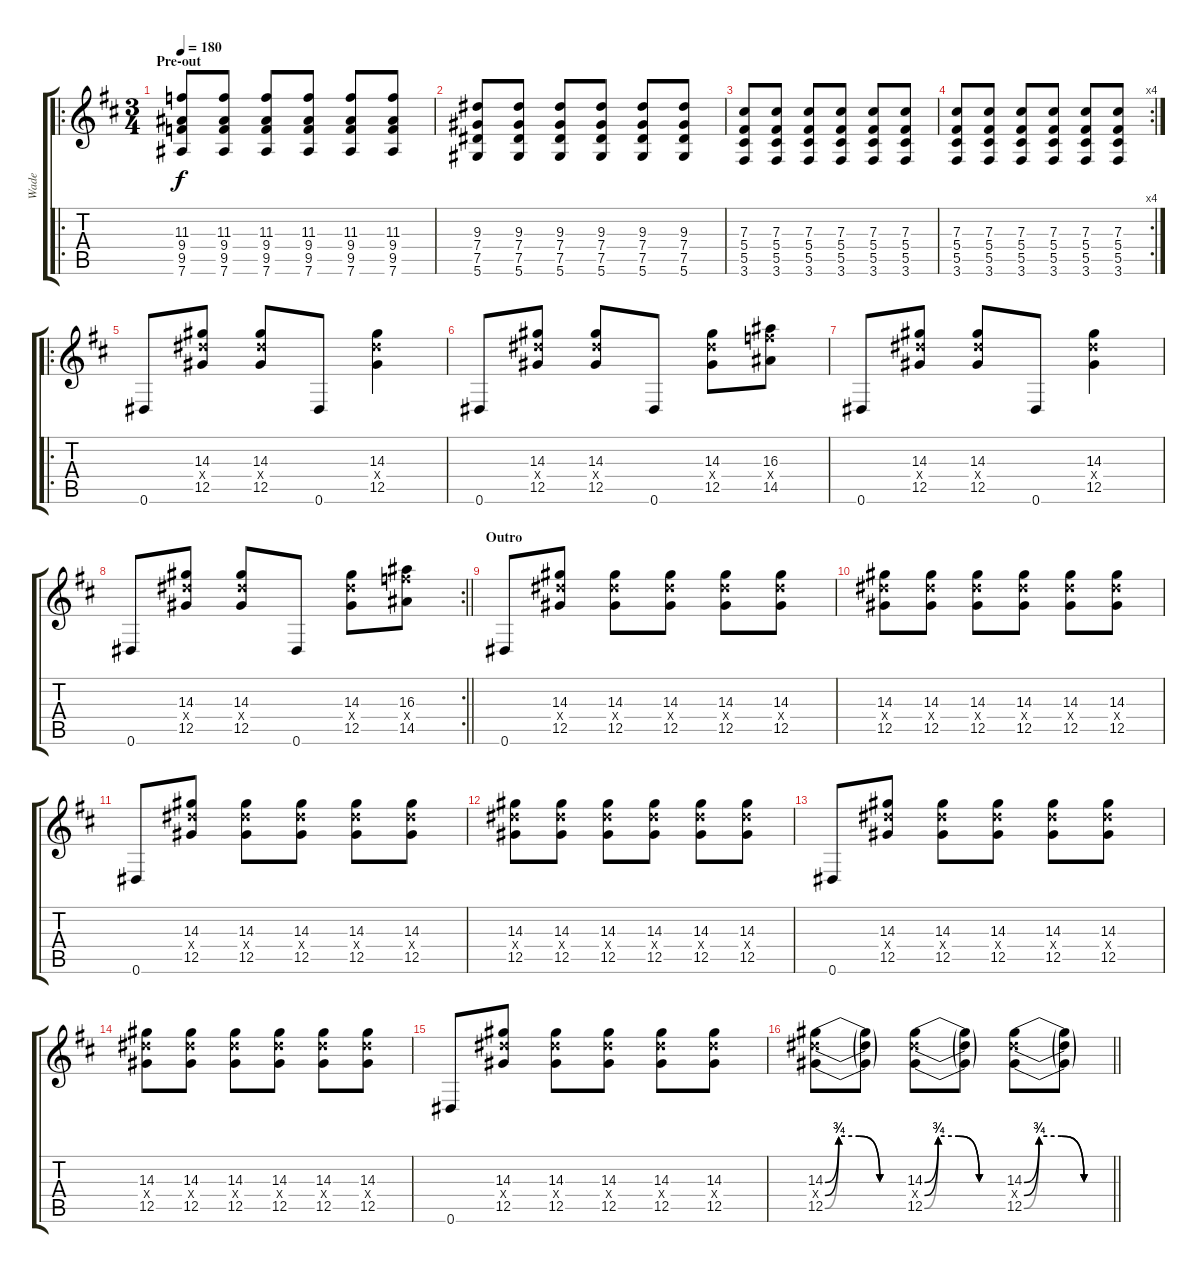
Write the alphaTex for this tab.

\track ("Wade" "Wade") {instrument electricguitarjazz}
\staff {score tabs}
\tuning (Eb4 Bb3 Gb3 Db3 Ab2 Eb2) {hide}
\ro
\ts (3 4)
\section ("" "Pre-out")
\tempo 180
\clef g2
\ks d
(11.3 9.4 9.5 7.6).8{dy f} (11.3 9.4 9.5 7.6).8 (11.3 9.4 9.5 7.6).8 (11.3 9.4 9.5 7.6).8 (11.3 9.4 9.5 7.6).8 (11.3 9.4 9.5 7.6).8 |
(9.3 7.4 7.5 5.6).8 (9.3 7.4 7.5 5.6).8 (9.3 7.4 7.5 5.6).8 (9.3 7.4 7.5 5.6).8 (9.3 7.4 7.5 5.6).8 (9.3 7.4 7.5 5.6).8 |
(7.3 5.4 5.5 3.6).8 (7.3 5.4 5.5 3.6).8 (7.3 5.4 5.5 3.6).8 (7.3 5.4 5.5 3.6).8 (7.3 5.4 5.5 3.6).8 (7.3 5.4 5.5 3.6).8 |
\rc 4
(7.3 5.4 5.5 3.6).8 (7.3 5.4 5.5 3.6).8 (7.3 5.4 5.5 3.6).8 (7.3 5.4 5.5 3.6).8 (7.3 5.4 5.5 3.6).8 (7.3 5.4 5.5 3.6).8 |
\ro
0.6.8 (14.3 14.4{x} 12.5).8 (14.3 14.4{x} 12.5).8 0.6.8 (14.3 14.4{x} 12.5).4 |
0.6.8 (14.3 14.4{x} 12.5).8 (14.3 14.4{x} 12.5).8 0.6.8 (14.3 14.4{x} 12.5).8 (16.3 16.4{x} 14.5).8 |
0.6.8 (14.3 14.4{x} 12.5).8 (14.3 14.4{x} 12.5).8 0.6.8 (14.3 14.4{x} 12.5).4 |
\rc 2
\barLineRight lightlight
0.6.8 (14.3 14.4{x} 12.5).8 (14.3 14.4{x} 12.5).8 0.6.8 (14.3 14.4{x} 12.5).8 (16.3 16.4{x} 14.5).8 |
\section ("" "Outro")
0.6.8 (14.3 14.4{x} 12.5).8 (14.3 14.4{x} 12.5).8 (14.3 14.4{x} 12.5).8 (14.3 14.4{x} 12.5).8 (14.3 14.4{x} 12.5).8 |
(14.3 14.4{x} 12.5).8 (14.3 14.4{x} 12.5).8 (14.3 14.4{x} 12.5).8 (14.3 14.4{x} 12.5).8 (14.3 14.4{x} 12.5).8 (14.3 14.4{x} 12.5).8 |
0.6.8 (14.3 14.4{x} 12.5).8 (14.3 14.4{x} 12.5).8 (14.3 14.4{x} 12.5).8 (14.3 14.4{x} 12.5).8 (14.3 14.4{x} 12.5).8 |
(14.3 14.4{x} 12.5).8 (14.3 14.4{x} 12.5).8 (14.3 14.4{x} 12.5).8 (14.3 14.4{x} 12.5).8 (14.3 14.4{x} 12.5).8 (14.3 14.4{x} 12.5).8 |
0.6.8 (14.3 14.4{x} 12.5).8 (14.3 14.4{x} 12.5).8 (14.3 14.4{x} 12.5).8 (14.3 14.4{x} 12.5).8 (14.3 14.4{x} 12.5).8 |
(14.3 14.4{x} 12.5).8 (14.3 14.4{x} 12.5).8 (14.3 14.4{x} 12.5).8 (14.3 14.4{x} 12.5).8 (14.3 14.4{x} 12.5).8 (14.3 14.4{x} 12.5).8 |
0.6.8 (14.3 14.4{x} 12.5).8 (14.3 14.4{x} 12.5).8 (14.3 14.4{x} 12.5).8 (14.3 14.4{x} 12.5).8 (14.3 14.4{x} 12.5).8 |
\barLineRight lightlight
(14.3{be (custom 0 0 10 3 25 3 40 0 60 0)} 14.4{be (custom 0 0 10 3 25 3 40 0 60 0) x} 12.5{be (custom 0 0 10 3 25 3 40 0 60 0)}).8 (14.3{t} 14.4{t} 12.5{t}).8 (14.3{be (custom 0 0 10 3 25 3 40 0 60 0)} 14.4{be (custom 0 0 10 3 25 3 40 0 60 0) x} 12.5{be (custom 0 0 10 3 25 3 40 0 60 0)}).8 (14.3{t} 14.4{t} 12.5{t}).8 (14.3{be (custom 0 0 10 3 25 3 40 0 60 0)} 14.4{be (custom 0 0 10 3 25 3 40 0 60 0) x} 12.5{be (custom 0 0 10 3 25 3 40 0 60 0)}).8 (14.3{t} 14.4{t} 12.5{t}).8
